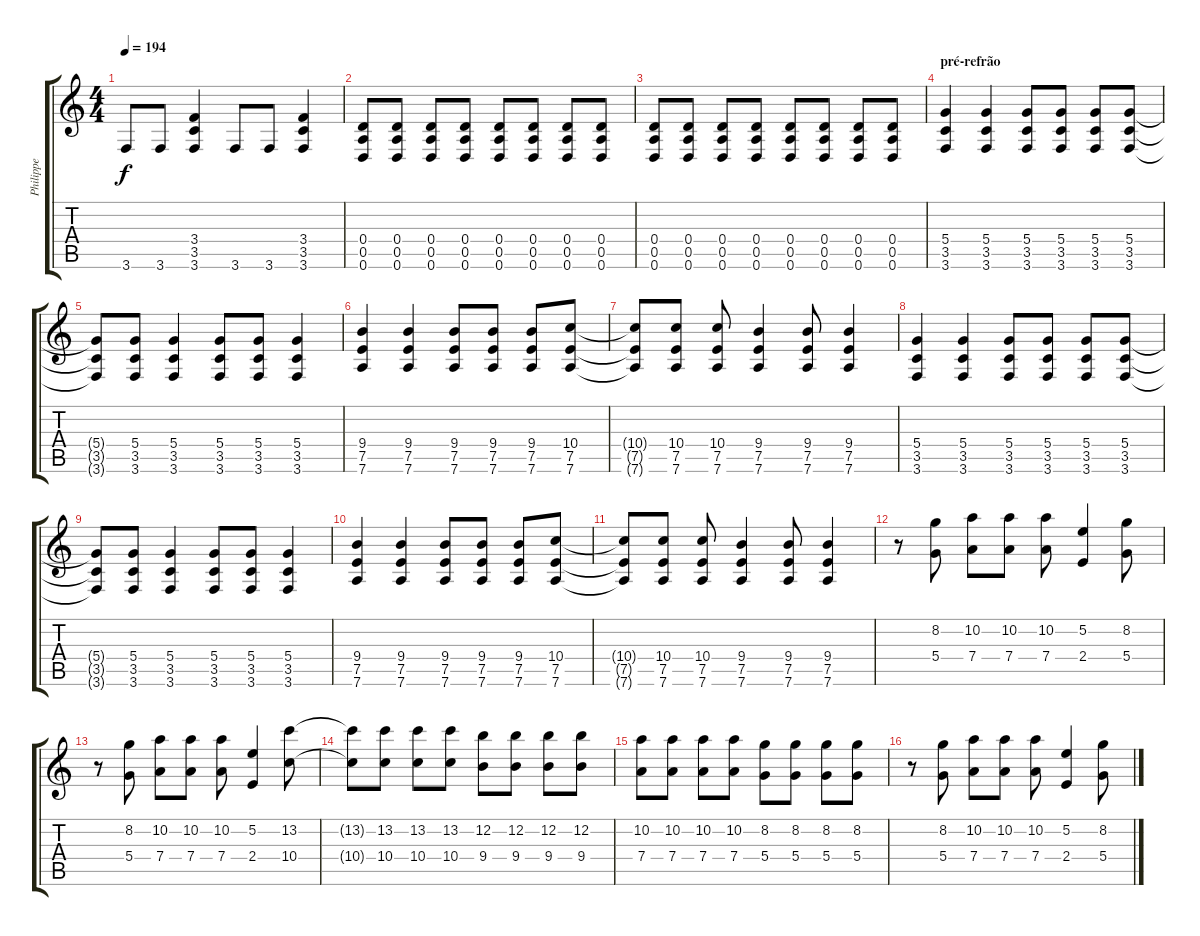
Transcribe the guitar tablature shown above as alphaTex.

\track ("Philippe" "Philippe") {instrument distortionguitar}
\staff {score tabs}
\tuning (E4 B3 G3 D3 A2 D2) {hide}
\ts (4 4)
\tempo 194
\clef g2
\ks c
3.6.8{dy f} 3.6.8 (3.4 3.5 3.6).4 3.6.8 3.6.8 (3.4 3.5 3.6).4 |
(0.4 0.5 0.6).8 (0.4 0.5 0.6).8 (0.4 0.5 0.6).8 (0.4 0.5 0.6).8 (0.4 0.5 0.6).8 (0.4 0.5 0.6).8 (0.4 0.5 0.6).8 (0.4 0.5 0.6).8 |
(0.4 0.5 0.6).8 (0.4 0.5 0.6).8 (0.4 0.5 0.6).8 (0.4 0.5 0.6).8 (0.4 0.5 0.6).8 (0.4 0.5 0.6).8 (0.4 0.5 0.6).8 (0.4 0.5 0.6).8 |
\section ("" "pré-refrão")
(5.4 3.5 3.6).4 (5.4 3.5 3.6).4 (5.4 3.5 3.6).8 (5.4 3.5 3.6).8 (5.4 3.5 3.6).8 (5.4 3.5 3.6).8 |
(5.4{t} 3.5{t} 3.6{t}).8 (5.4 3.5 3.6).8 (5.4 3.5 3.6).4 (5.4 3.5 3.6).8 (5.4 3.5 3.6).8 (5.4 3.5 3.6).4 |
(9.4 7.5 7.6).4 (9.4 7.5 7.6).4 (9.4 7.5 7.6).8 (9.4 7.5 7.6).8 (9.4 7.5 7.6).8 (10.4 7.5 7.6).8 |
(10.4{t} 7.5{t} 7.6{t}).8 (10.4 7.5 7.6).8 (10.4 7.5 7.6).8 (9.4 7.5 7.6).4 (9.4 7.5 7.6).8 (9.4 7.5 7.6).4 |
(5.4 3.5 3.6).4 (5.4 3.5 3.6).4 (5.4 3.5 3.6).8 (5.4 3.5 3.6).8 (5.4 3.5 3.6).8 (5.4 3.5 3.6).8 |
(5.4{t} 3.5{t} 3.6{t}).8 (5.4 3.5 3.6).8 (5.4 3.5 3.6).4 (5.4 3.5 3.6).8 (5.4 3.5 3.6).8 (5.4 3.5 3.6).4 |
(9.4 7.5 7.6).4 (9.4 7.5 7.6).4 (9.4 7.5 7.6).8 (9.4 7.5 7.6).8 (9.4 7.5 7.6).8 (10.4 7.5 7.6).8 |
(10.4{t} 7.5{t} 7.6{t}).8 (10.4 7.5 7.6).8 (10.4 7.5 7.6).8 (9.4 7.5 7.6).4 (9.4 7.5 7.6).8 (9.4 7.5 7.6).4 |
r.8 (8.2 5.4).8 (10.2 7.4).8 (10.2 7.4).8 (10.2 7.4).8 (5.2 2.4).4 (8.2 5.4).8 |
r.8 (8.2 5.4).8 (10.2 7.4).8 (10.2 7.4).8 (10.2 7.4).8 (5.2 2.4).4 (13.2 10.4).8 |
(13.2{t} 10.4{t}).8 (13.2 10.4).8 (13.2 10.4).8 (13.2 10.4).8 (12.2 9.4).8 (12.2 9.4).8 (12.2 9.4).8 (12.2 9.4).8 |
(10.2 7.4).8 (10.2 7.4).8 (10.2 7.4).8 (10.2 7.4).8 (8.2 5.4).8 (8.2 5.4).8 (8.2 5.4).8 (8.2 5.4).8 |
r.8 (8.2 5.4).8 (10.2 7.4).8 (10.2 7.4).8 (10.2 7.4).8 (5.2 2.4).4 (8.2 5.4).8
